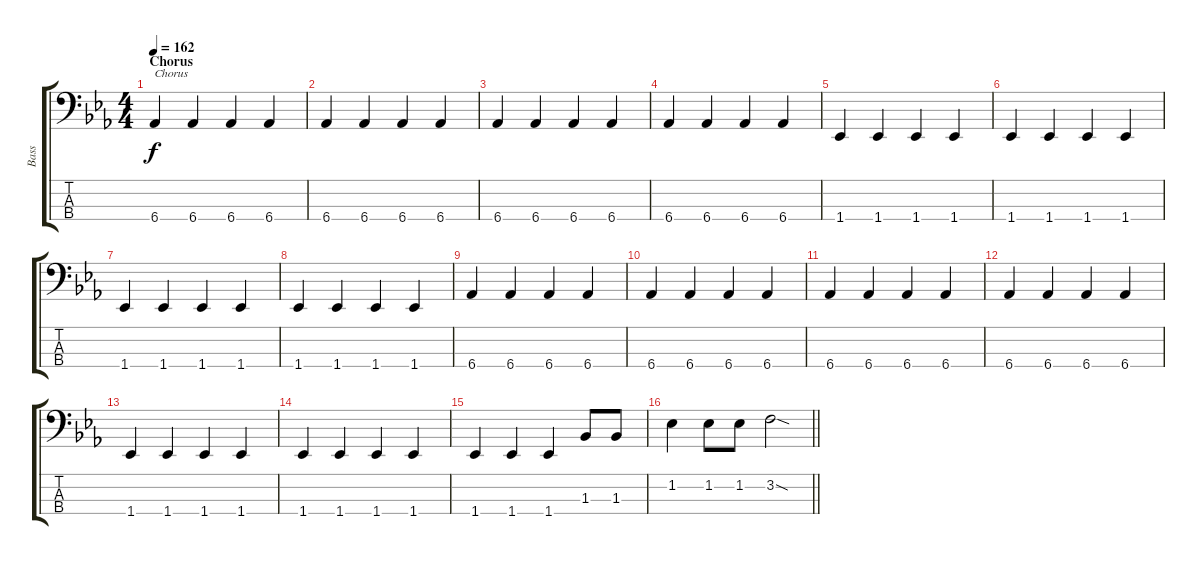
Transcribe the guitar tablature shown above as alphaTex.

\track ("Bass" "Bass") {instrument electricbassfinger}
\staff {score tabs}
\tuning (G2 D2 A1 D1) {hide}
\ts (4 4)
\section ("" "Chorus")
\tempo 162
\clef f4
\ks eb
6.4.4{txt "Chorus" dy f} 6.4.4 6.4.4 6.4.4 |
6.4.4 6.4.4 6.4.4 6.4.4 |
6.4.4 6.4.4 6.4.4 6.4.4 |
6.4.4 6.4.4 6.4.4 6.4.4 |
1.4.4 1.4.4 1.4.4 1.4.4 |
1.4.4 1.4.4 1.4.4 1.4.4 |
1.4.4 1.4.4 1.4.4 1.4.4 |
1.4.4 1.4.4 1.4.4 1.4.4 |
6.4.4 6.4.4 6.4.4 6.4.4 |
6.4.4 6.4.4 6.4.4 6.4.4 |
6.4.4 6.4.4 6.4.4 6.4.4 |
6.4.4 6.4.4 6.4.4 6.4.4 |
1.4.4 1.4.4 1.4.4 1.4.4 |
1.4.4 1.4.4 1.4.4 1.4.4 |
1.4.4 1.4.4 1.4.4 1.3.8 1.3.8 |
\barLineRight lightlight
1.2.4 1.2.8 1.2.8 3.2{sod}.2
